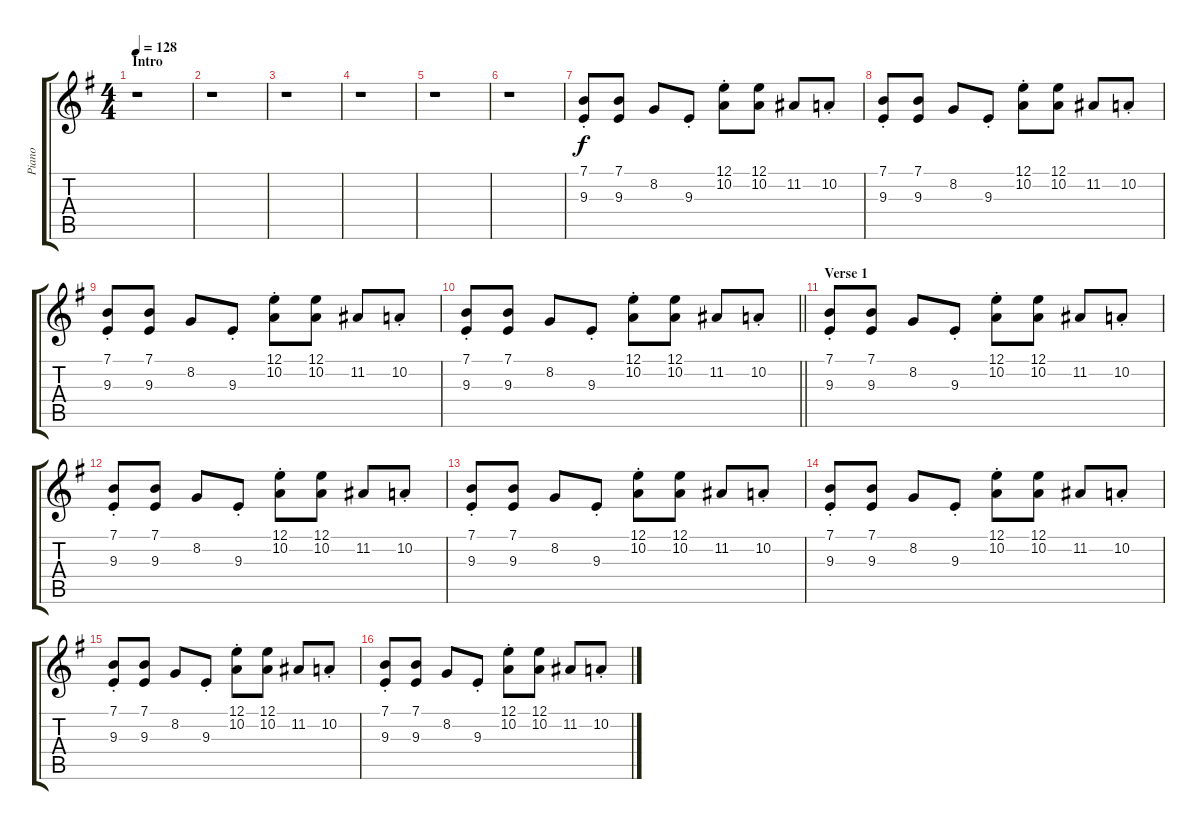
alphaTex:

\track ("Piano" "Piano") {instrument electricgrandpiano}
\staff {score tabs}
\tuning (E4 B3 G3 D3 A2 E2) {hide}
\ts (4 4)
\section ("" "Intro")
\tempo 128
\clef g2
\ks g
r.1{dy f instrument electricgrandpiano} |
r.1 |
r.1 |
r.1 |
r.1 |
r.1 |
(7.1{st} 9.3{st}).8 (7.1 9.3).8 8.2.8 9.3{st}.8 (12.1{st} 10.2{st}).8 (12.1 10.2).8 11.2.8 10.2{st}.8 |
(7.1{st} 9.3{st}).8 (7.1 9.3).8 8.2.8 9.3{st}.8 (12.1{st} 10.2{st}).8 (12.1 10.2).8 11.2.8 10.2{st}.8 |
(7.1{st} 9.3{st}).8 (7.1 9.3).8 8.2.8 9.3{st}.8 (12.1{st} 10.2{st}).8 (12.1 10.2).8 11.2.8 10.2{st}.8 |
\barLineRight lightlight
(7.1{st} 9.3{st}).8 (7.1 9.3).8 8.2.8 9.3{st}.8 (12.1{st} 10.2{st}).8 (12.1 10.2).8 11.2.8 10.2{st}.8 |
\section ("" "Verse 1")
(7.1{st} 9.3{st}).8 (7.1 9.3).8 8.2.8 9.3{st}.8 (12.1{st} 10.2{st}).8 (12.1 10.2).8 11.2.8 10.2{st}.8 |
(7.1{st} 9.3{st}).8 (7.1 9.3).8 8.2.8 9.3{st}.8 (12.1{st} 10.2{st}).8 (12.1 10.2).8 11.2.8 10.2{st}.8 |
(7.1{st} 9.3{st}).8 (7.1 9.3).8 8.2.8 9.3{st}.8 (12.1{st} 10.2{st}).8 (12.1 10.2).8 11.2.8 10.2{st}.8 |
(7.1{st} 9.3{st}).8 (7.1 9.3).8 8.2.8 9.3{st}.8 (12.1{st} 10.2{st}).8 (12.1 10.2).8 11.2.8 10.2{st}.8 |
(7.1{st} 9.3{st}).8 (7.1 9.3).8 8.2.8 9.3{st}.8 (12.1{st} 10.2{st}).8 (12.1 10.2).8 11.2.8 10.2{st}.8 |
(7.1{st} 9.3{st}).8 (7.1 9.3).8 8.2.8 9.3{st}.8 (12.1{st} 10.2{st}).8 (12.1 10.2).8 11.2.8 10.2{st}.8
